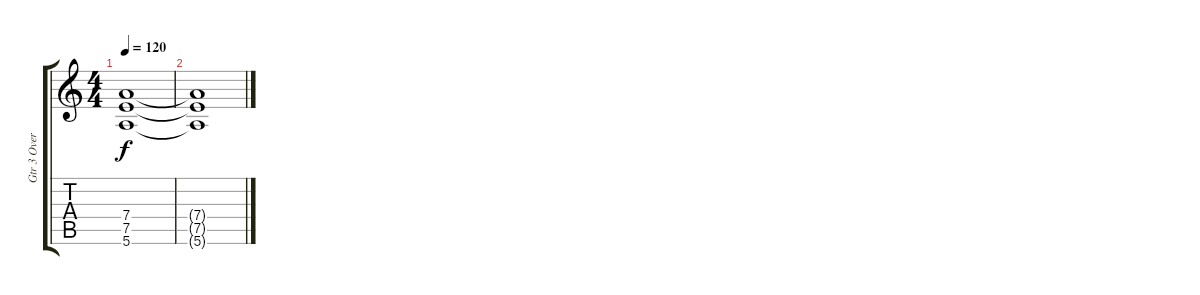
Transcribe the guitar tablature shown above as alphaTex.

\track ("Gtr 3 Overdrive" "Gtr 3 Over") {instrument overdrivenguitar}
\staff {score tabs}
\tuning (E4 B3 G3 D3 A2 E2) {hide}
\ts (4 4)
\tempo 120
\clef g2
\ks c
(7.4{t} 7.5{t} 5.6{t}).1{dy f} |
(7.4{t} 7.5{t} 5.6{t}).1
